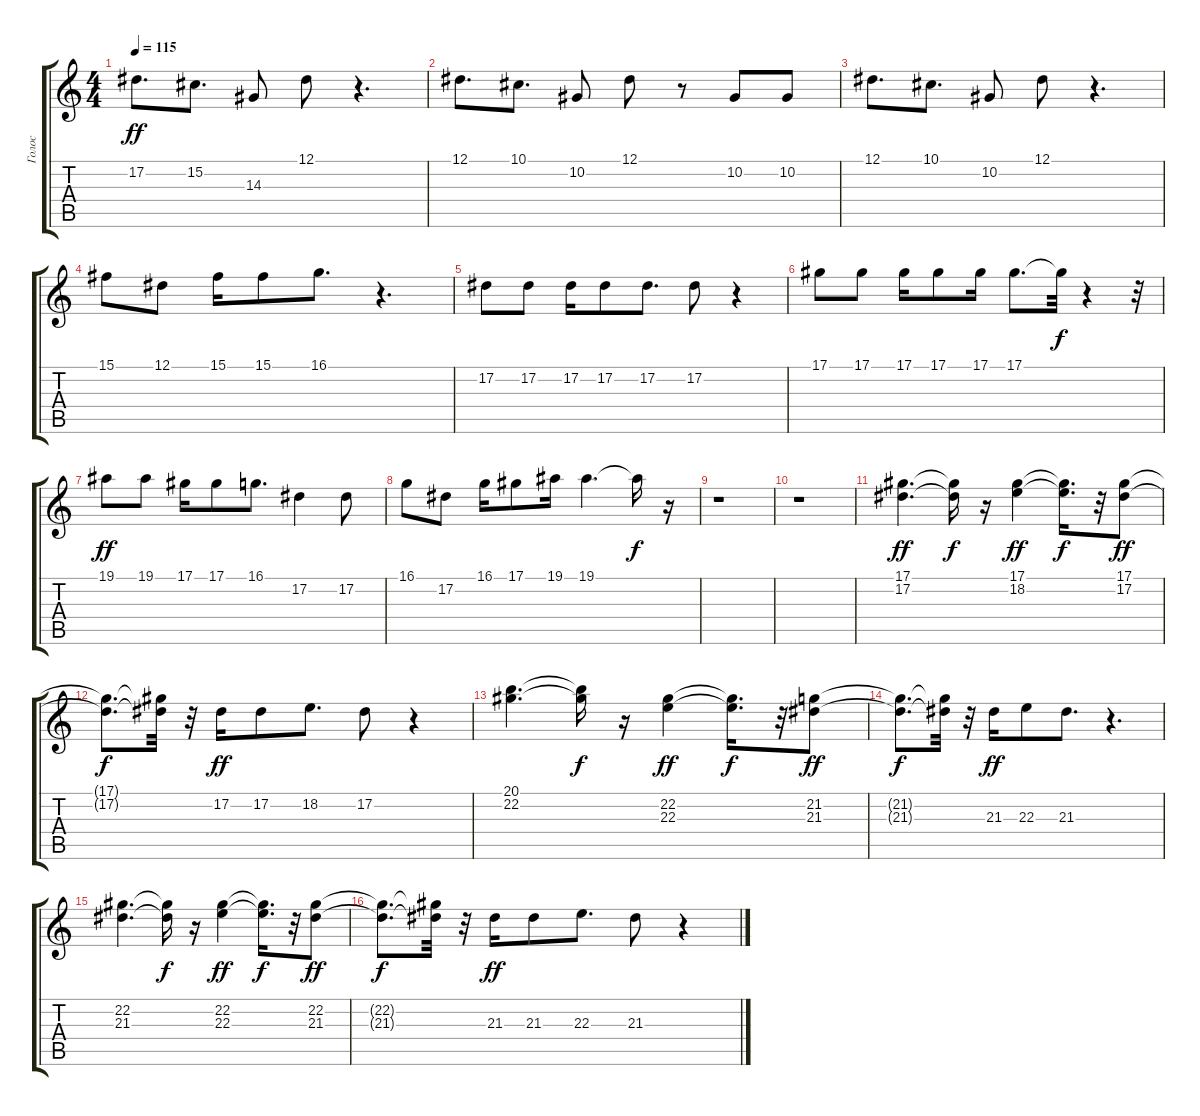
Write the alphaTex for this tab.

\track ("Голос" "Голос") {instrument acousticgrandpiano}
\staff {score tabs}
\tuning (Eb4 Bb3 Gb3 Db3 Ab2 Eb2) {hide}
\ts (4 4)
\tempo 115
\clef g2
\ks c
17.2.8{d dy ff} 15.2.8{d} 14.3.8 12.1.8 r.4{d} |
12.1.8{d} 10.1.8{d} 10.2.8 12.1.8 r.8 10.2.8 10.2.8 |
12.1.8{d} 10.1.8{d} 10.2.8 12.1.8 r.4{d} |
15.1.8 12.1.8 15.1.16 15.1.8 16.1.8{d} r.4{d} |
17.2.8 17.2.8 17.2.16 17.2.8 17.2.8{d} 17.2.8 r.4 |
17.1.8 17.1.8 17.1.16 17.1.8 17.1.16 17.1.8{d} 17.1{t}.32{dy f} r.4 r.32 |
19.1.8{dy ff} 19.1.8 17.1.16 17.1.8 16.1.8{d} 17.2.4 17.2.8 |
16.1.8 17.2.8 16.1.16 17.1.8 19.1.16 19.1.4{d} 19.1{t}.16{dy f} r.16 |
r.1 |
r.1 |
(17.1 17.2).4{d dy ff} (17.1{t} 17.2{t}).16{dy f} r.16 (17.1 18.2).4{dy ff} (17.1{t} 18.2{t}).16{d dy f} r.32 (17.1 17.2).8{dy ff} |
(17.1{t} 17.2{t}).8{d dy f} (17.1{t} 17.2{t}).32 r.32 17.2.16{dy ff} 17.2.8 18.2.8{d} 17.2.8 r.4 |
(20.1 22.2).4{d} (20.1{t} 22.2{t}).16{dy f} r.16 (22.2 22.3).4{dy ff} (22.2{t} 22.3{t}).16{d dy f} r.32 (21.2 21.3).8{dy ff} |
(21.2{t} 21.3{t}).8{d dy f} (21.2{t} 21.3{t}).32 r.32 21.3.16{dy ff} 22.3.8 21.3.8{d} r.4{d} |
(22.2 21.3).4{d} (22.2{t} 21.3{t}).16{dy f} r.16 (22.2 22.3).4{dy ff} (22.2{t} 22.3{t}).16{d dy f} r.32 (22.2 21.3).8{dy ff} |
(22.2{t} 21.3{t}).8{d dy f} (22.2{t} 21.3{t}).32 r.32 21.3.16{dy ff} 21.3.8 22.3.8{d} 21.3.8 r.4
